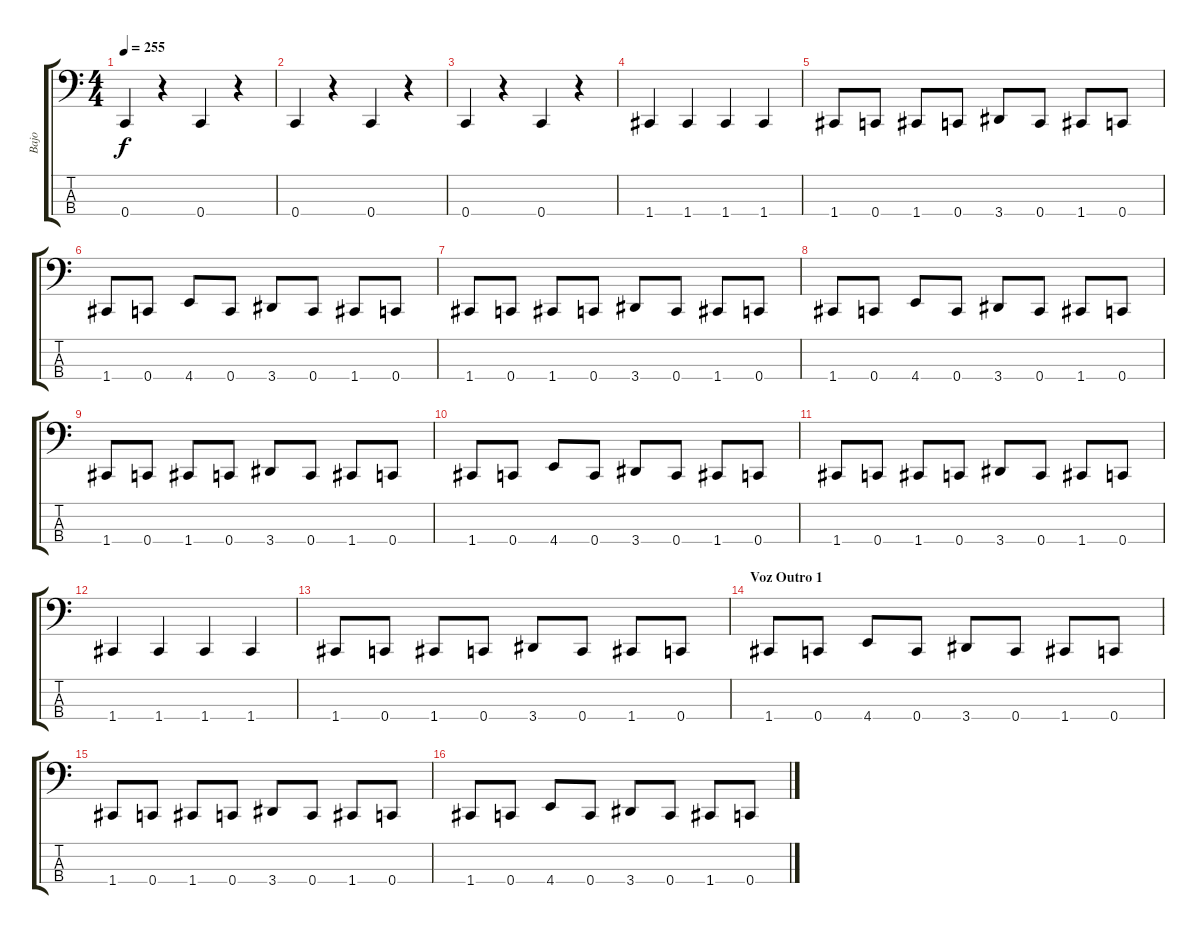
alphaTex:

\track ("Bajo" "Bajo") {instrument electricbasspick}
\staff {score tabs}
\tuning (Eb2 Bb1 F1 C1) {hide}
\ts (4 4)
\tempo 255
\clef f4
\ks c
0.4.4{dy f} r.4 0.4.4 r.4 |
0.4.4 r.4 0.4.4 r.4 |
0.4.4 r.4 0.4.4 r.4 |
1.4.4 1.4.4 1.4.4 1.4.4 |
1.4.8 0.4.8 1.4.8 0.4.8 3.4.8 0.4.8 1.4.8 0.4.8 |
1.4.8 0.4.8 4.4.8 0.4.8 3.4.8 0.4.8 1.4.8 0.4.8 |
1.4.8 0.4.8 1.4.8 0.4.8 3.4.8 0.4.8 1.4.8 0.4.8 |
1.4.8 0.4.8 4.4.8 0.4.8 3.4.8 0.4.8 1.4.8 0.4.8 |
1.4.8 0.4.8 1.4.8 0.4.8 3.4.8 0.4.8 1.4.8 0.4.8 |
1.4.8 0.4.8 4.4.8 0.4.8 3.4.8 0.4.8 1.4.8 0.4.8 |
1.4.8 0.4.8 1.4.8 0.4.8 3.4.8 0.4.8 1.4.8 0.4.8 |
1.4.4 1.4.4 1.4.4 1.4.4 |
1.4.8 0.4.8 1.4.8 0.4.8 3.4.8 0.4.8 1.4.8 0.4.8 |
\section ("" "Voz Outro 1")
1.4.8 0.4.8 4.4.8 0.4.8 3.4.8 0.4.8 1.4.8 0.4.8 |
1.4.8 0.4.8 1.4.8 0.4.8 3.4.8 0.4.8 1.4.8 0.4.8 |
1.4.8 0.4.8 4.4.8 0.4.8 3.4.8 0.4.8 1.4.8 0.4.8
